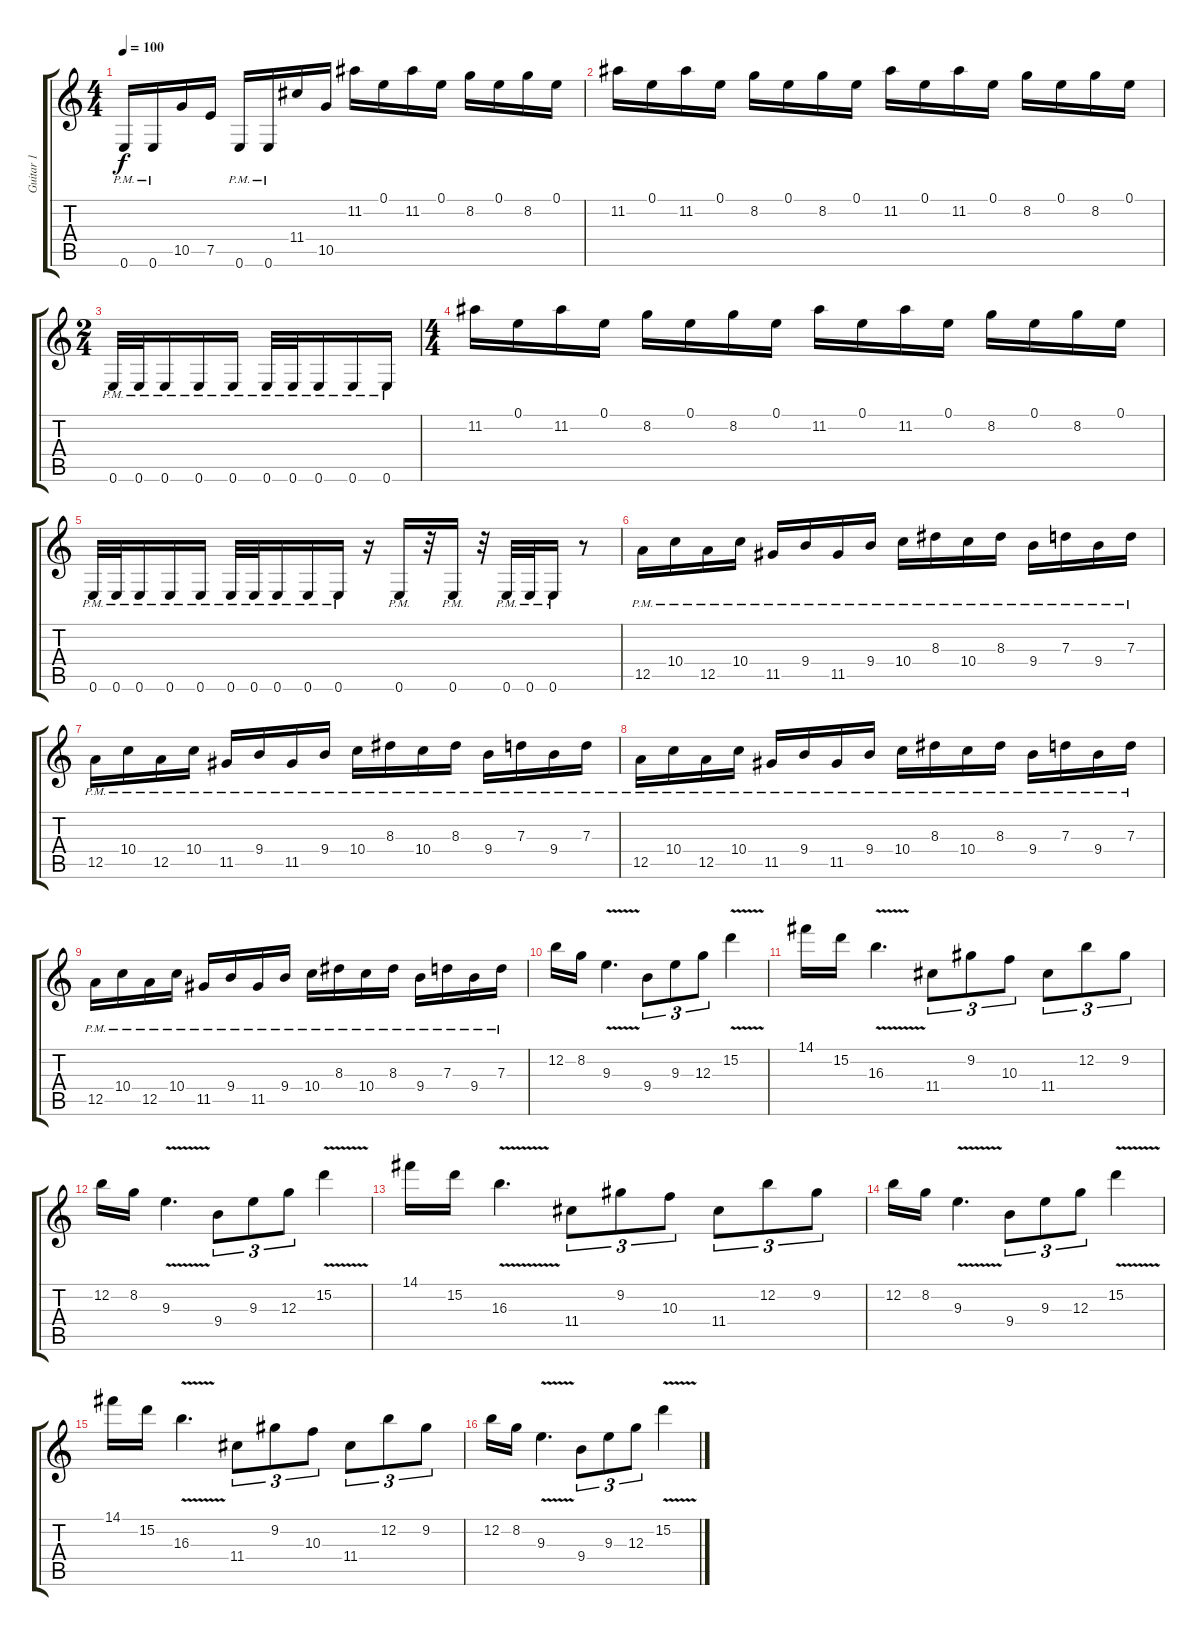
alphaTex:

\track ("Guitar 1" "Guitar 1") {instrument distortionguitar}
\staff {score tabs}
\tuning (E4 B3 G3 D3 A2 E2) {hide}
\ts (4 4)
\tempo 100
\clef g2
\ks c
0.6{pm}.16{dy f} 0.6{pm}.16 10.5.16 7.5.16 0.6{pm}.16 0.6{pm}.16 11.4.16 10.5.16 11.2.16 0.1.16 11.2.16 0.1.16 8.2.16 0.1.16 8.2.16 0.1.16 |
11.2.16 0.1.16 11.2.16 0.1.16 8.2.16 0.1.16 8.2.16 0.1.16 11.2.16 0.1.16 11.2.16 0.1.16 8.2.16 0.1.16 8.2.16 0.1.16 |
\ts (2 4)
0.6{pm}.32 0.6{pm}.32 0.6{pm}.16 0.6{pm}.16 0.6{pm}.16 0.6{pm}.32 0.6{pm}.32 0.6{pm}.16 0.6{pm}.16 0.6{pm}.16 |
\ts (4 4)
11.2.16 0.1.16 11.2.16 0.1.16 8.2.16 0.1.16 8.2.16 0.1.16 11.2.16 0.1.16 11.2.16 0.1.16 8.2.16 0.1.16 8.2.16 0.1.16 |
0.6{pm}.32 0.6{pm}.32 0.6{pm}.16 0.6{pm}.16 0.6{pm}.16 0.6{pm}.32 0.6{pm}.32 0.6{pm}.16 0.6{pm}.16 0.6{pm}.16 r.16 0.6{pm}.16 r.32 0.6{pm}.16 r.32 0.6{pm}.32 0.6{pm}.32 0.6{pm}.16 r.8 |
12.5{pm}.16 10.4{pm}.16 12.5{pm}.16 10.4{pm}.16 11.5{pm}.16 9.4{pm}.16 11.5{pm}.16 9.4{pm}.16 10.4{pm}.16 8.3{pm}.16 10.4{pm}.16 8.3{pm}.16 9.4{pm}.16 7.3{pm}.16 9.4{pm}.16 7.3{pm}.16 |
12.5{pm}.16 10.4{pm}.16 12.5{pm}.16 10.4{pm}.16 11.5{pm}.16 9.4{pm}.16 11.5{pm}.16 9.4{pm}.16 10.4{pm}.16 8.3{pm}.16 10.4{pm}.16 8.3{pm}.16 9.4{pm}.16 7.3{pm}.16 9.4{pm}.16 7.3{pm}.16 |
12.5{pm}.16 10.4{pm}.16 12.5{pm}.16 10.4{pm}.16 11.5{pm}.16 9.4{pm}.16 11.5{pm}.16 9.4{pm}.16 10.4{pm}.16 8.3{pm}.16 10.4{pm}.16 8.3{pm}.16 9.4{pm}.16 7.3{pm}.16 9.4{pm}.16 7.3{pm}.16 |
12.5{pm}.16 10.4{pm}.16 12.5{pm}.16 10.4{pm}.16 11.5{pm}.16 9.4{pm}.16 11.5{pm}.16 9.4{pm}.16 10.4{pm}.16 8.3{pm}.16 10.4{pm}.16 8.3{pm}.16 9.4{pm}.16 7.3{pm}.16 9.4{pm}.16 7.3{pm}.16 |
12.2.16 8.2.16 9.3{v}.4{d} 9.4.8{tu (3 2)} 9.3.8{tu (3 2)} 12.3.8{tu (3 2)} 15.2{v}.4 |
14.1.16 15.2.16 16.3{v}.4{d} 11.4.8{tu (3 2)} 9.2.8{tu (3 2)} 10.3.8{tu (3 2)} 11.4.8{tu (3 2)} 12.2.8{tu (3 2)} 9.2.8{tu (3 2)} |
12.2.16 8.2.16 9.3{v}.4{d} 9.4.8{tu (3 2)} 9.3.8{tu (3 2)} 12.3.8{tu (3 2)} 15.2{v}.4 |
14.1.16 15.2.16 16.3{v}.4{d} 11.4.8{tu (3 2)} 9.2.8{tu (3 2)} 10.3.8{tu (3 2)} 11.4.8{tu (3 2)} 12.2.8{tu (3 2)} 9.2.8{tu (3 2)} |
12.2.16 8.2.16 9.3{v}.4{d} 9.4.8{tu (3 2)} 9.3.8{tu (3 2)} 12.3.8{tu (3 2)} 15.2{v}.4 |
14.1.16 15.2.16 16.3{v}.4{d} 11.4.8{tu (3 2)} 9.2.8{tu (3 2)} 10.3.8{tu (3 2)} 11.4.8{tu (3 2)} 12.2.8{tu (3 2)} 9.2.8{tu (3 2)} |
12.2.16 8.2.16 9.3{v}.4{d} 9.4.8{tu (3 2)} 9.3.8{tu (3 2)} 12.3.8{tu (3 2)} 15.2{v}.4
